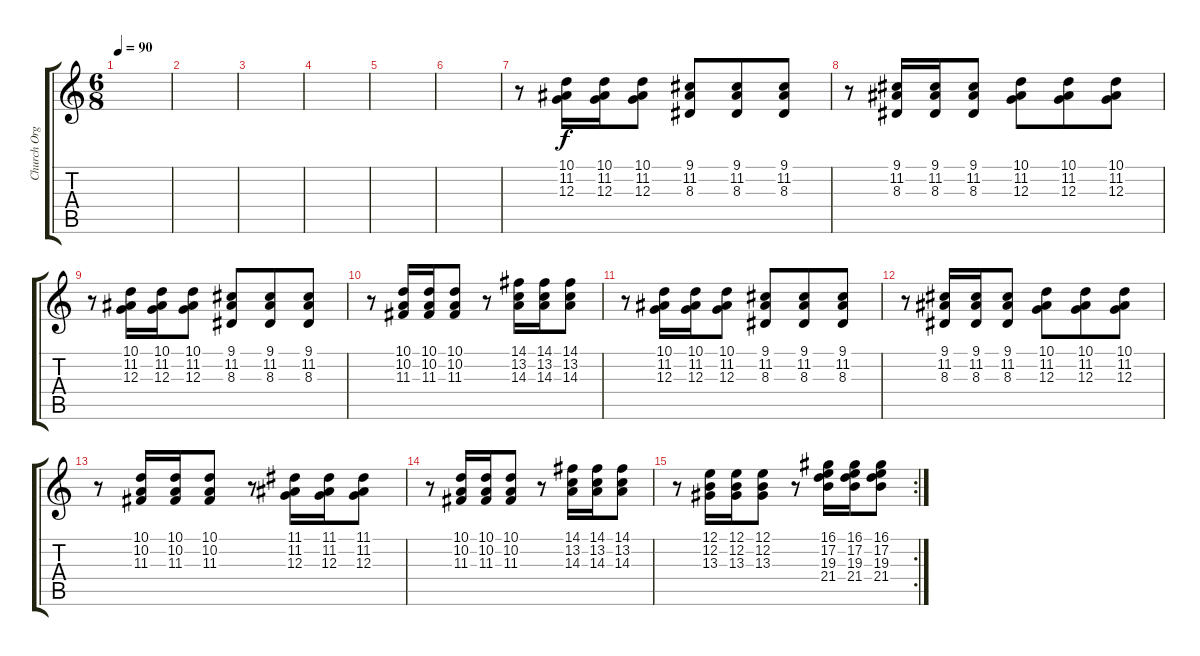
\track ("Church Organ" "Church Org") {instrument churchorgan}
\staff {score tabs}
\tuning (E4 B3 G3 D3 A2 E2) {hide}
\ts (6 8)
\tempo 90
\clef g2
\ks c
|
|
|
|
|
|
r.8 (10.1 11.2 12.3).16 (10.1 11.2 12.3).16 (10.1 11.2 12.3).8 (9.1 11.2 8.3).8 (9.1 11.2 8.3).8 (9.1 11.2 8.3).8 |
r.8 (9.1 11.2 8.3).16 (9.1 11.2 8.3).16 (9.1 11.2 8.3).8 (10.1 11.2 12.3).8 (10.1 11.2 12.3).8 (10.1 11.2 12.3).8 |
r.8 (10.1 11.2 12.3).16 (10.1 11.2 12.3).16 (10.1 11.2 12.3).8 (9.1 11.2 8.3).8 (9.1 11.2 8.3).8 (9.1 11.2 8.3).8 |
r.8 (10.1 10.2 11.3).16 (10.1 10.2 11.3).16 (10.1 10.2 11.3).8 r.8 (14.1 13.2 14.3).16 (14.1 13.2 14.3).16 (14.1 13.2 14.3).8 |
r.8 (10.1 11.2 12.3).16 (10.1 11.2 12.3).16 (10.1 11.2 12.3).8 (9.1 11.2 8.3).8 (9.1 11.2 8.3).8 (9.1 11.2 8.3).8 |
r.8 (9.1 11.2 8.3).16 (9.1 11.2 8.3).16 (9.1 11.2 8.3).8 (10.1 11.2 12.3).8 (10.1 11.2 12.3).8 (10.1 11.2 12.3).8 |
r.8 (10.1 10.2 11.3).16 (10.1 10.2 11.3).16 (10.1 10.2 11.3).8 r.8 (11.1 11.2 12.3).16 (11.1 11.2 12.3).16 (11.1 11.2 12.3).8 |
r.8 (10.1 10.2 11.3).16 (10.1 10.2 11.3).16 (10.1 10.2 11.3).8 r.8 (14.1 13.2 14.3).16 (14.1 13.2 14.3).16 (14.1 13.2 14.3).8 |
\rc 2
r.8 (12.1 12.2 13.3).16 (12.1 12.2 13.3).16 (12.1 12.2 13.3).8 r.8 (16.1 17.2 19.3 21.4).16 (16.1 17.2 19.3 21.4).16 (16.1 17.2 19.3 21.4).8
